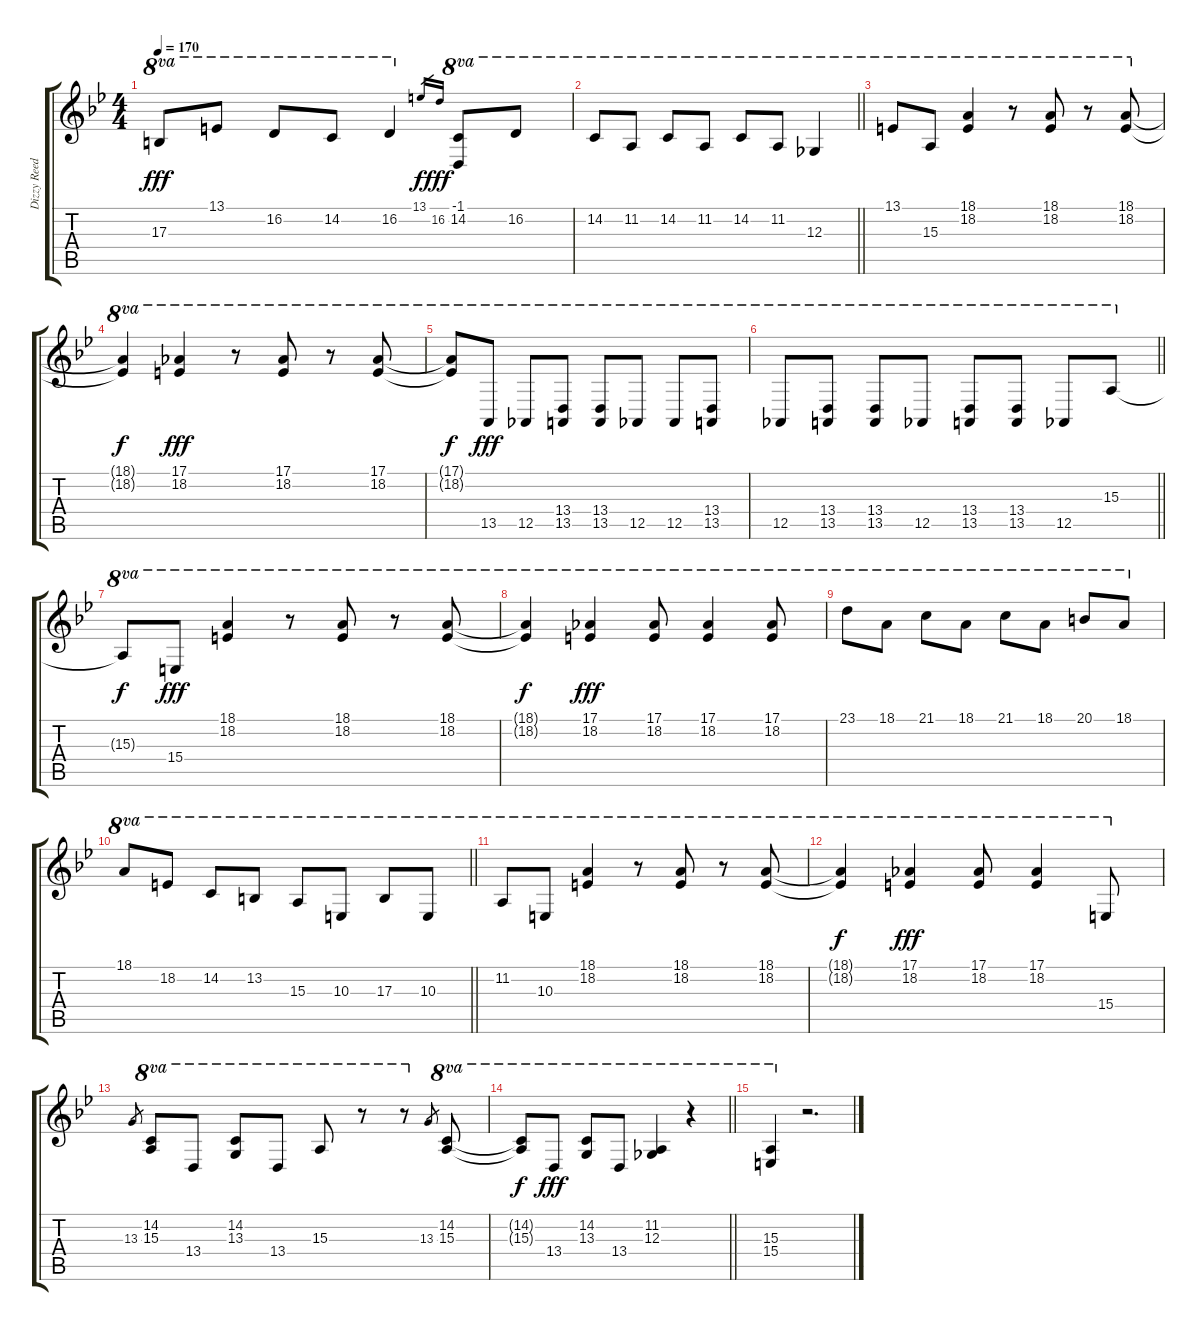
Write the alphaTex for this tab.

\track ("Dizzy Reed - Piano" "Dizzy Reed") {instrument electricgrandpiano}
\staff {score tabs}
\tuning (Eb4 Bb3 Gb3 Db3 Ab2 Eb2) {hide}
\ts (4 4)
\tempo 170
\clef g2
\ks bb
17.3.8{ot 8va dy fff} 13.1.8{ot 8va} 16.2.8{ot 8va} 14.2.8{ot 8va} 16.2.4{ot 8va} 13.1.16{gr dy f} 16.2.16{gr dy fff} (-1.1 14.2).8{ot 8va} 16.2.8{ot 8va} |
\barLineRight lightlight
14.2.8{ot 8va} 11.2.8{ot 8va} 14.2.8{ot 8va} 11.2.8{ot 8va} 14.2.8{ot 8va} 11.2.8{ot 8va} 12.3.4{ot 8va} |
13.1.8{ot 8va} 15.3.8{ot 8va} (18.1 18.2).4{ot 8va} r.8{ot 8va} (18.1 18.2).8{ot 8va} r.8{ot 8va} (18.1 18.2).8{ot 8va} |
(18.1{t} 18.2{t}).4{ot 8va dy f} (17.1 18.2).4{ot 8va dy fff} r.8{ot 8va} (17.1 18.2).8{ot 8va} r.8{ot 8va} (17.1 18.2).8{ot 8va} |
(17.1{t} 18.2{t}).8{ot 8va dy f} 13.5.8{ot 8va dy fff} 12.5.8{ot 8va} (13.4 13.5).8{ot 8va} (13.4 13.5).8{ot 8va} 12.5.8{ot 8va} 12.5.8{ot 8va} (13.4 13.5).8{ot 8va} |
\barLineRight lightlight
12.5.8{ot 8va} (13.4 13.5).8{ot 8va} (13.4 13.5).8{ot 8va} 12.5.8{ot 8va} (13.4 13.5).8{ot 8va} (13.4 13.5).8{ot 8va} 12.5.8{ot 8va} 15.3.8{ot 8va} |
15.3{t}.8{ot 8va dy f} 15.4.8{ot 8va dy fff} (18.1 18.2).4{ot 8va} r.8{ot 8va} (18.1 18.2).8{ot 8va} r.8{ot 8va} (18.1 18.2).8{ot 8va} |
(18.1{t} 18.2{t}).4{ot 8va dy f} (17.1 18.2).4{ot 8va dy fff} (17.1 18.2).8{ot 8va} (17.1 18.2).4{ot 8va} (17.1 18.2).8{ot 8va} |
23.1.8{ot 8va} 18.1.8{ot 8va} 21.1.8{ot 8va} 18.1.8{ot 8va} 21.1.8{ot 8va} 18.1.8{ot 8va} 20.1.8{ot 8va} 18.1.8{ot 8va} |
\barLineRight lightlight
18.1.8{ot 8va} 18.2.8{ot 8va} 14.2.8{ot 8va} 13.2.8{ot 8va} 15.3.8{ot 8va} 10.3.8{ot 8va} 17.3.8{ot 8va} 10.3.8{ot 8va} |
11.2.8{ot 8va} 10.3.8{ot 8va} (18.1 18.2).4{ot 8va} r.8{ot 8va} (18.1 18.2).8{ot 8va} r.8{ot 8va} (18.1 18.2).8{ot 8va} |
(18.1{t} 18.2{t}).4{ot 8va dy f} (17.1 18.2).4{ot 8va dy fff} (17.1 18.2).8{ot 8va} (17.1 18.2).4{ot 8va} 15.4.8{ot 8va} |
13.3.8{gr} (14.2 15.3).8{ot 8va} 13.4.8{ot 8va} (14.2 13.3).8{ot 8va} 13.4.8{ot 8va} 15.3.8{ot 8va} r.8{ot 8va} r.8{ot 8va} 13.3.8{gr} (14.2 15.3).8{ot 8va} |
\barLineRight lightlight
(14.2{t} 15.3{t}).8{ot 8va dy f} 13.4.8{ot 8va dy fff} (14.2 13.3).8{ot 8va} 13.4.8{ot 8va} (11.2 12.3).4{ot 8va} r.4{ot 8va} |
(15.3 15.4).4{ot 8va} r.2{d}
